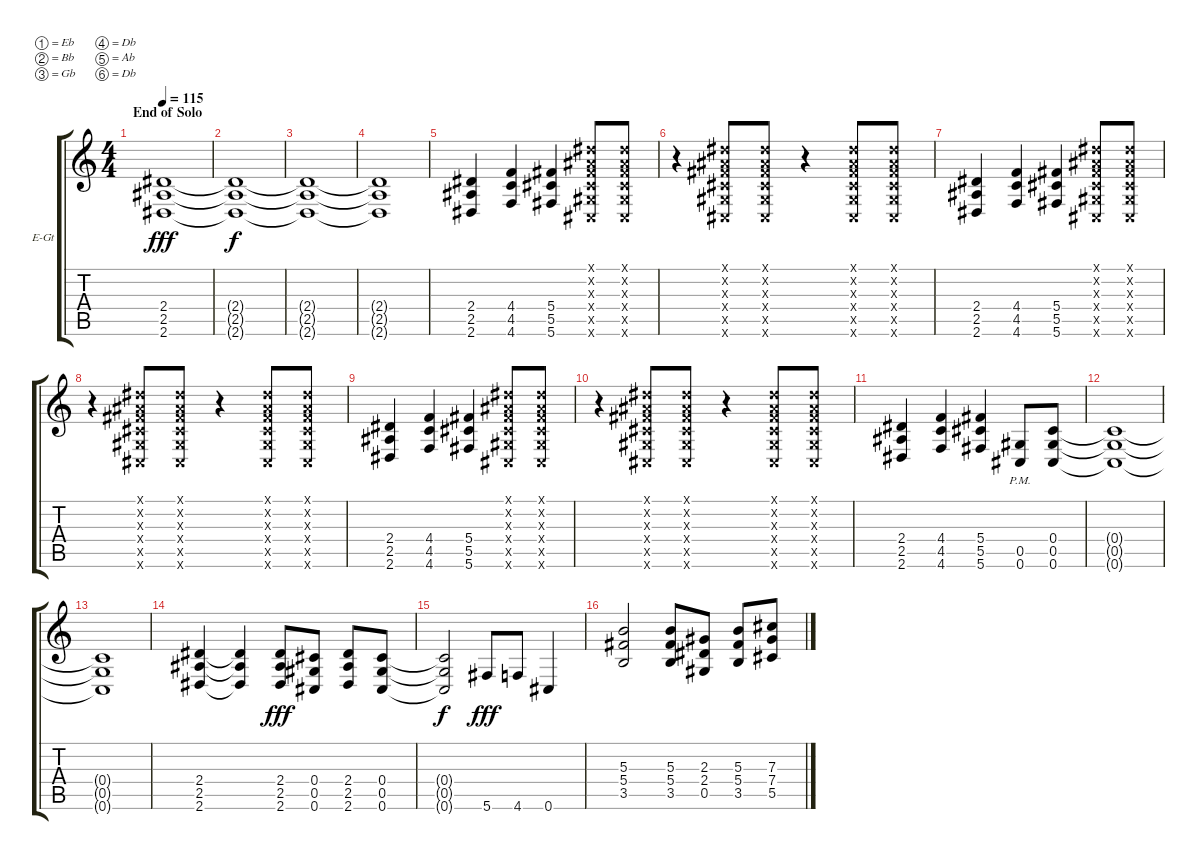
\bracketExtendMode groupsimilarinstruments
\firstSystemTrackNameOrientation horizontal
\otherSystemsTrackNameOrientation horizontal
\track ("Rhythm" "E-Gt") {instrument distortionguitar}
\staff {score tabs}
\tuning (Eb4 Bb3 Gb3 Db3 Ab2 Db2)
\ts (4 4)
\section ("" "End of Solo")
\tempo 115
\clef g2
\ks c
(2.4 2.5 2.6).1{dy fff} |
(2.4{t} 2.5{t} 2.6{t}).1{dy f} |
(2.4{t} 2.5{t} 2.6{t}).1 |
(2.4{t} 2.5{t} 2.6{t}).1 |
(2.4 2.5 2.6).4 (4.4 4.5 4.6).4 (5.4 5.5 5.6).4 (0.1{x} 0.2{x} 0.3{x} 0.4{x} 0.5{x} 0.6{x}).8 (0.1{x} 0.2{x} 0.3{x} 0.4{x} 0.5{x} 0.6{x}).8 |
r.4 (0.1{x} 0.2{x} 0.3{x} 0.4{x} 0.5{x} 0.6{x}).8 (0.1{x} 0.2{x} 0.3{x} 0.4{x} 0.5{x} 0.6{x}).8 r.4 (0.1{x} 0.2{x} 0.3{x} 0.4{x} 0.5{x} 0.6{x}).8 (0.1{x} 0.2{x} 0.3{x} 0.4{x} 0.5{x} 0.6{x}).8 |
(2.4 2.5 2.6).4 (4.4 4.5 4.6).4 (5.4 5.5 5.6).4 (0.1{x} 0.2{x} 0.3{x} 0.4{x} 0.5{x} 0.6{x}).8 (0.1{x} 0.2{x} 0.3{x} 0.4{x} 0.5{x} 0.6{x}).8 |
r.4 (0.1{x} 0.2{x} 0.3{x} 0.4{x} 0.5{x} 0.6{x}).8 (0.1{x} 0.2{x} 0.3{x} 0.4{x} 0.5{x} 0.6{x}).8 r.4 (0.1{x} 0.2{x} 0.3{x} 0.4{x} 0.5{x} 0.6{x}).8 (0.1{x} 0.2{x} 0.3{x} 0.4{x} 0.5{x} 0.6{x}).8 |
(2.4 2.5 2.6).4 (4.4 4.5 4.6).4 (5.4 5.5 5.6).4 (0.1{x} 0.2{x} 0.3{x} 0.4{x} 0.5{x} 0.6{x}).8 (0.1{x} 0.2{x} 0.3{x} 0.4{x} 0.5{x} 0.6{x}).8 |
r.4 (0.1{x} 0.2{x} 0.3{x} 0.4{x} 0.5{x} 0.6{x}).8 (0.1{x} 0.2{x} 0.3{x} 0.4{x} 0.5{x} 0.6{x}).8 r.4 (0.1{x} 0.2{x} 0.3{x} 0.4{x} 0.5{x} 0.6{x}).8 (0.1{x} 0.2{x} 0.3{x} 0.4{x} 0.5{x} 0.6{x}).8 |
(2.4 2.5 2.6).4 (4.4 4.5 4.6).4 (5.4 5.5 5.6).4 (0.5{pm} 0.6{pm}).8 (0.4 0.5 0.6).8 |
(0.4{t} 0.5{t} 0.6{t}).1 |
(0.4{t} 0.5{t} 0.6{t}).1 |
(2.4 2.5 2.6).4 (2.4{t} 2.5{t} 2.6{t}).4 (2.4 2.5 2.6).8{dy fff} (0.4 0.5 0.6).8 (2.4 2.5 2.6).8 (0.4 0.5 0.6).8 |
(0.4{t} 0.5{t} 0.6{t}).2{dy f} 5.6.8{dy fff} 4.6.8 0.6.4 |
(5.3 5.4 3.5).2 (5.3 5.4 3.5).8 (2.3 2.4 0.5).8 (5.3 5.4 3.5).8 (7.3 7.4 5.5).8
